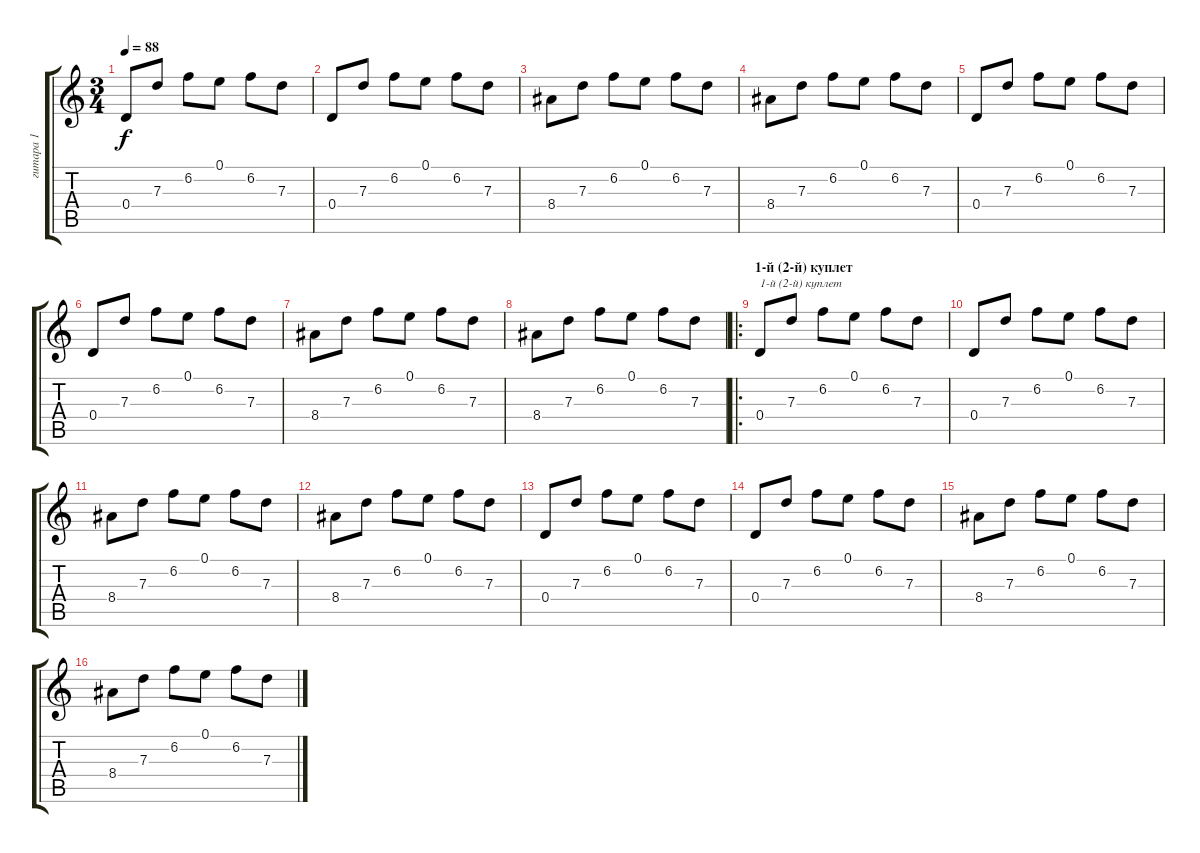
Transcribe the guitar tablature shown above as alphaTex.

\track ("гитара 1" "гитара 1") {instrument electricguitarclean}
\staff {score tabs}
\tuning (E4 B3 G3 D3 A2 E2) {hide}
\ts (3 4)
\tempo 88
\clef g2
\ks c
0.4.8{dy f instrument electricguitarclean} 7.3.8 6.2.8 0.1.8 6.2.8 7.3.8 |
0.4.8 7.3.8 6.2.8 0.1.8 6.2.8 7.3.8 |
8.4.8 7.3.8 6.2.8 0.1.8 6.2.8 7.3.8 |
8.4.8 7.3.8 6.2.8 0.1.8 6.2.8 7.3.8 |
0.4.8 7.3.8 6.2.8 0.1.8 6.2.8 7.3.8 |
0.4.8 7.3.8 6.2.8 0.1.8 6.2.8 7.3.8 |
8.4.8 7.3.8 6.2.8 0.1.8 6.2.8 7.3.8 |
8.4.8 7.3.8 6.2.8 0.1.8 6.2.8 7.3.8 |
\ro
\section ("" "1-й (2-й) куплет")
0.4.8{txt "1-й (2-й) куплет"} 7.3.8 6.2.8 0.1.8 6.2.8 7.3.8 |
0.4.8 7.3.8 6.2.8 0.1.8 6.2.8 7.3.8 |
8.4.8 7.3.8 6.2.8 0.1.8 6.2.8 7.3.8 |
8.4.8 7.3.8 6.2.8 0.1.8 6.2.8 7.3.8 |
0.4.8 7.3.8 6.2.8 0.1.8 6.2.8 7.3.8 |
0.4.8 7.3.8 6.2.8 0.1.8 6.2.8 7.3.8 |
8.4.8 7.3.8 6.2.8 0.1.8 6.2.8 7.3.8 |
8.4.8 7.3.8 6.2.8 0.1.8 6.2.8 7.3.8
